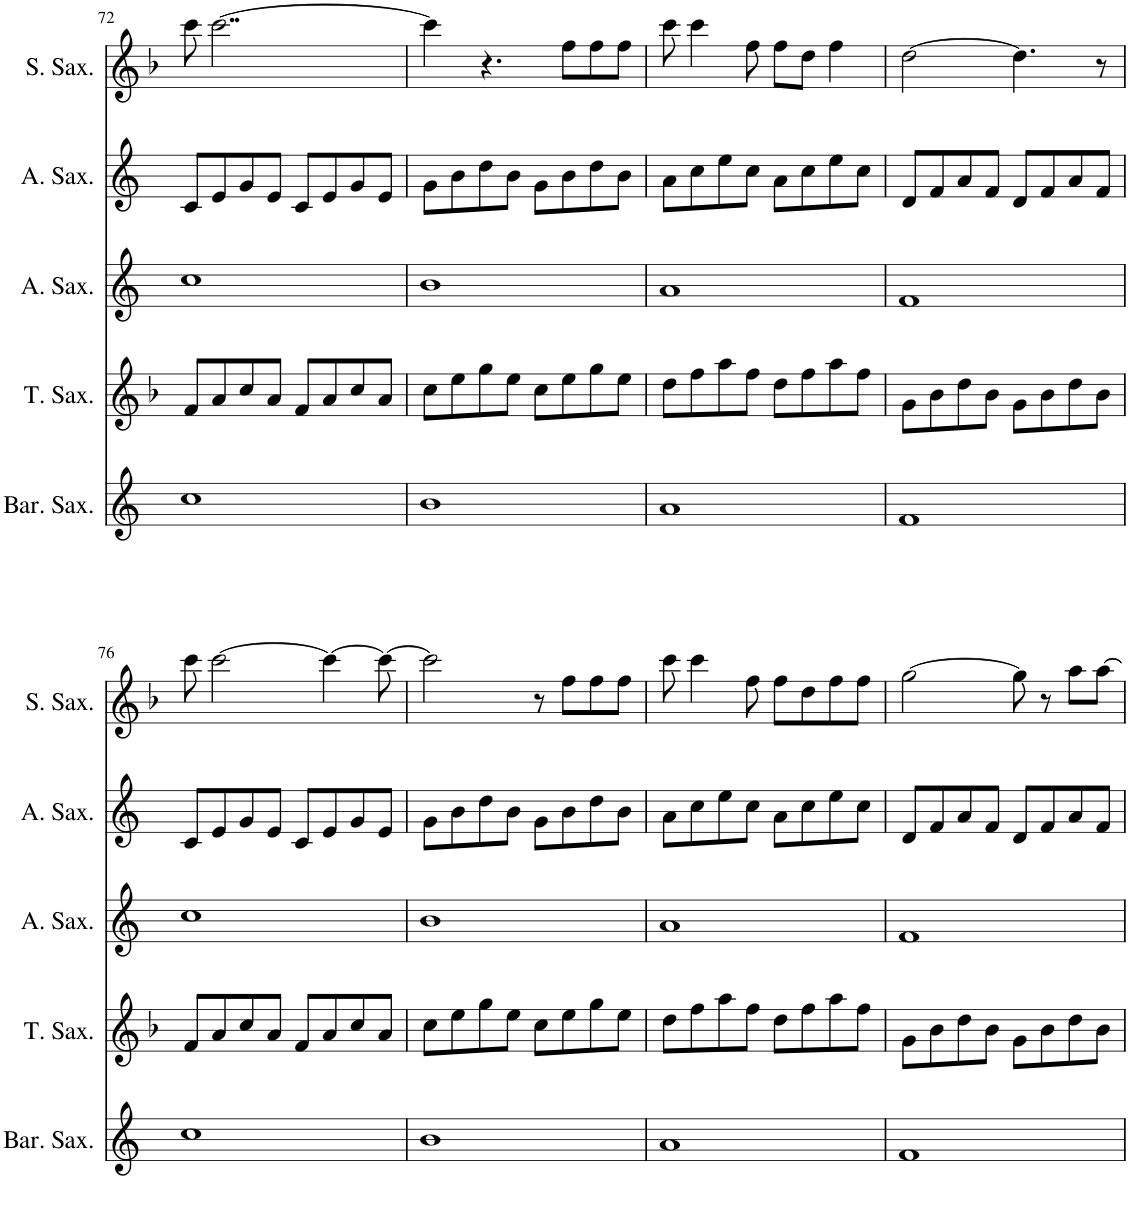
**kern	**kern	**kern	**kern	**kern
*part5	*part4	*part3	*part2	*part1
*staff5	*staff4	*staff3	*staff2	*staff1
*I"Baritone Saxophone	*I"Tenor Saxophone	*I"Alto Saxophone	*I"Alto Saxophone	*I"Soprano Saxophone
*I'Bar. Sax.	*I'T. Sax.	*I'A. Sax.	*I'A. Sax.	*I'S. Sax.
!!LO:PB:g=z
*clefG2	*clefG2	*clefG2	*clefG2	*clefG2
*Trd12c21	*Trd8c14	*Trd5c9	*Trd5c9	*Trd1c2
*k[]	*k[b-]	*k[]	*k[]	*k[b-]
*M4/4	*M4/4	*M4/4	*M4/4	*M4/4
=72	=72	=72	=72	=72
1cc	8f/L	1cc	8c/L	8ccc\
.	8a/	.	8e/	[2..ccc\
.	8cc/	.	8g/	.
.	8a/J	.	8e/J	.
.	8f/L	.	8c/L	.
.	8a/	.	8e/	.
.	8cc/	.	8g/	.
.	8a/J	.	8e/J	.
=73	=73	=73	=73	=73
1b	8cc\L	1b	8g\L	4ccc\]
.	8ee\	.	8b\	.
.	8gg\	.	8dd\	4.r
.	8ee\J	.	8b\J	.
.	8cc\L	.	8g\L	.
.	8ee\	.	8b\	8ff\L
.	8gg\	.	8dd\	8ff\
.	8ee\J	.	8b\J	8ff\J
=74	=74	=74	=74	=74
1a	8dd\L	1a	8a\L	8ccc\
.	8ff\	.	8cc\	4ccc\
.	8aa\	.	8ee\	.
.	8ff\J	.	8cc\J	8ff\
.	8dd\L	.	8a\L	8ff\L
.	8ff\	.	8cc\	8dd\J
.	8aa\	.	8ee\	4ff\
.	8ff\J	.	8cc\J	.
=75	=75	=75	=75	=75
1f	8g\L	1f	8d/L	[2dd\
.	8b-\	.	8f/	.
.	8dd\	.	8a/	.
.	8b-\J	.	8f/J	.
.	8g\L	.	8d/L	4.dd\]
.	8b-\	.	8f/	.
.	8dd\	.	8a/	.
.	8b-\J	.	8f/J	8r
!!LO:LB:g=z
=76	=76	=76	=76	=76
1cc	8f/L	1cc	8c/L	8ccc\
.	8a/	.	8e/	[2ccc\
.	8cc/	.	8g/	.
.	8a/J	.	8e/J	.
.	8f/L	.	8c/L	.
.	8a/	.	8e/	4ccc\_
.	8cc/	.	8g/	.
.	8a/J	.	8e/J	8ccc\_
=77	=77	=77	=77	=77
1b	8cc\L	1b	8g\L	2ccc\]
.	8ee\	.	8b\	.
.	8gg\	.	8dd\	.
.	8ee\J	.	8b\J	.
.	8cc\L	.	8g\L	8r
.	8ee\	.	8b\	8ff\L
.	8gg\	.	8dd\	8ff\
.	8ee\J	.	8b\J	8ff\J
=78	=78	=78	=78	=78
1a	8dd\L	1a	8a\L	8ccc\
.	8ff\	.	8cc\	4ccc\
.	8aa\	.	8ee\	.
.	8ff\J	.	8cc\J	8ff\
.	8dd\L	.	8a\L	8ff\L
.	8ff\	.	8cc\	8dd\
.	8aa\	.	8ee\	8ff\
.	8ff\J	.	8cc\J	8ff\J
=79	=79	=79	=79	=79
1f	8g\L	1f	8d/L	[2gg\
.	8b-\	.	8f/	.
.	8dd\	.	8a/	.
.	8b-\J	.	8f/J	.
.	8g\L	.	8d/L	8gg\]
.	8b-\	.	8f/	8r
.	8dd\	.	8a/	8aa\L
.	8b-\J	.	8f/J	[8aa\J
=	=	=	=	=
*-	*-	*-	*-	*-
